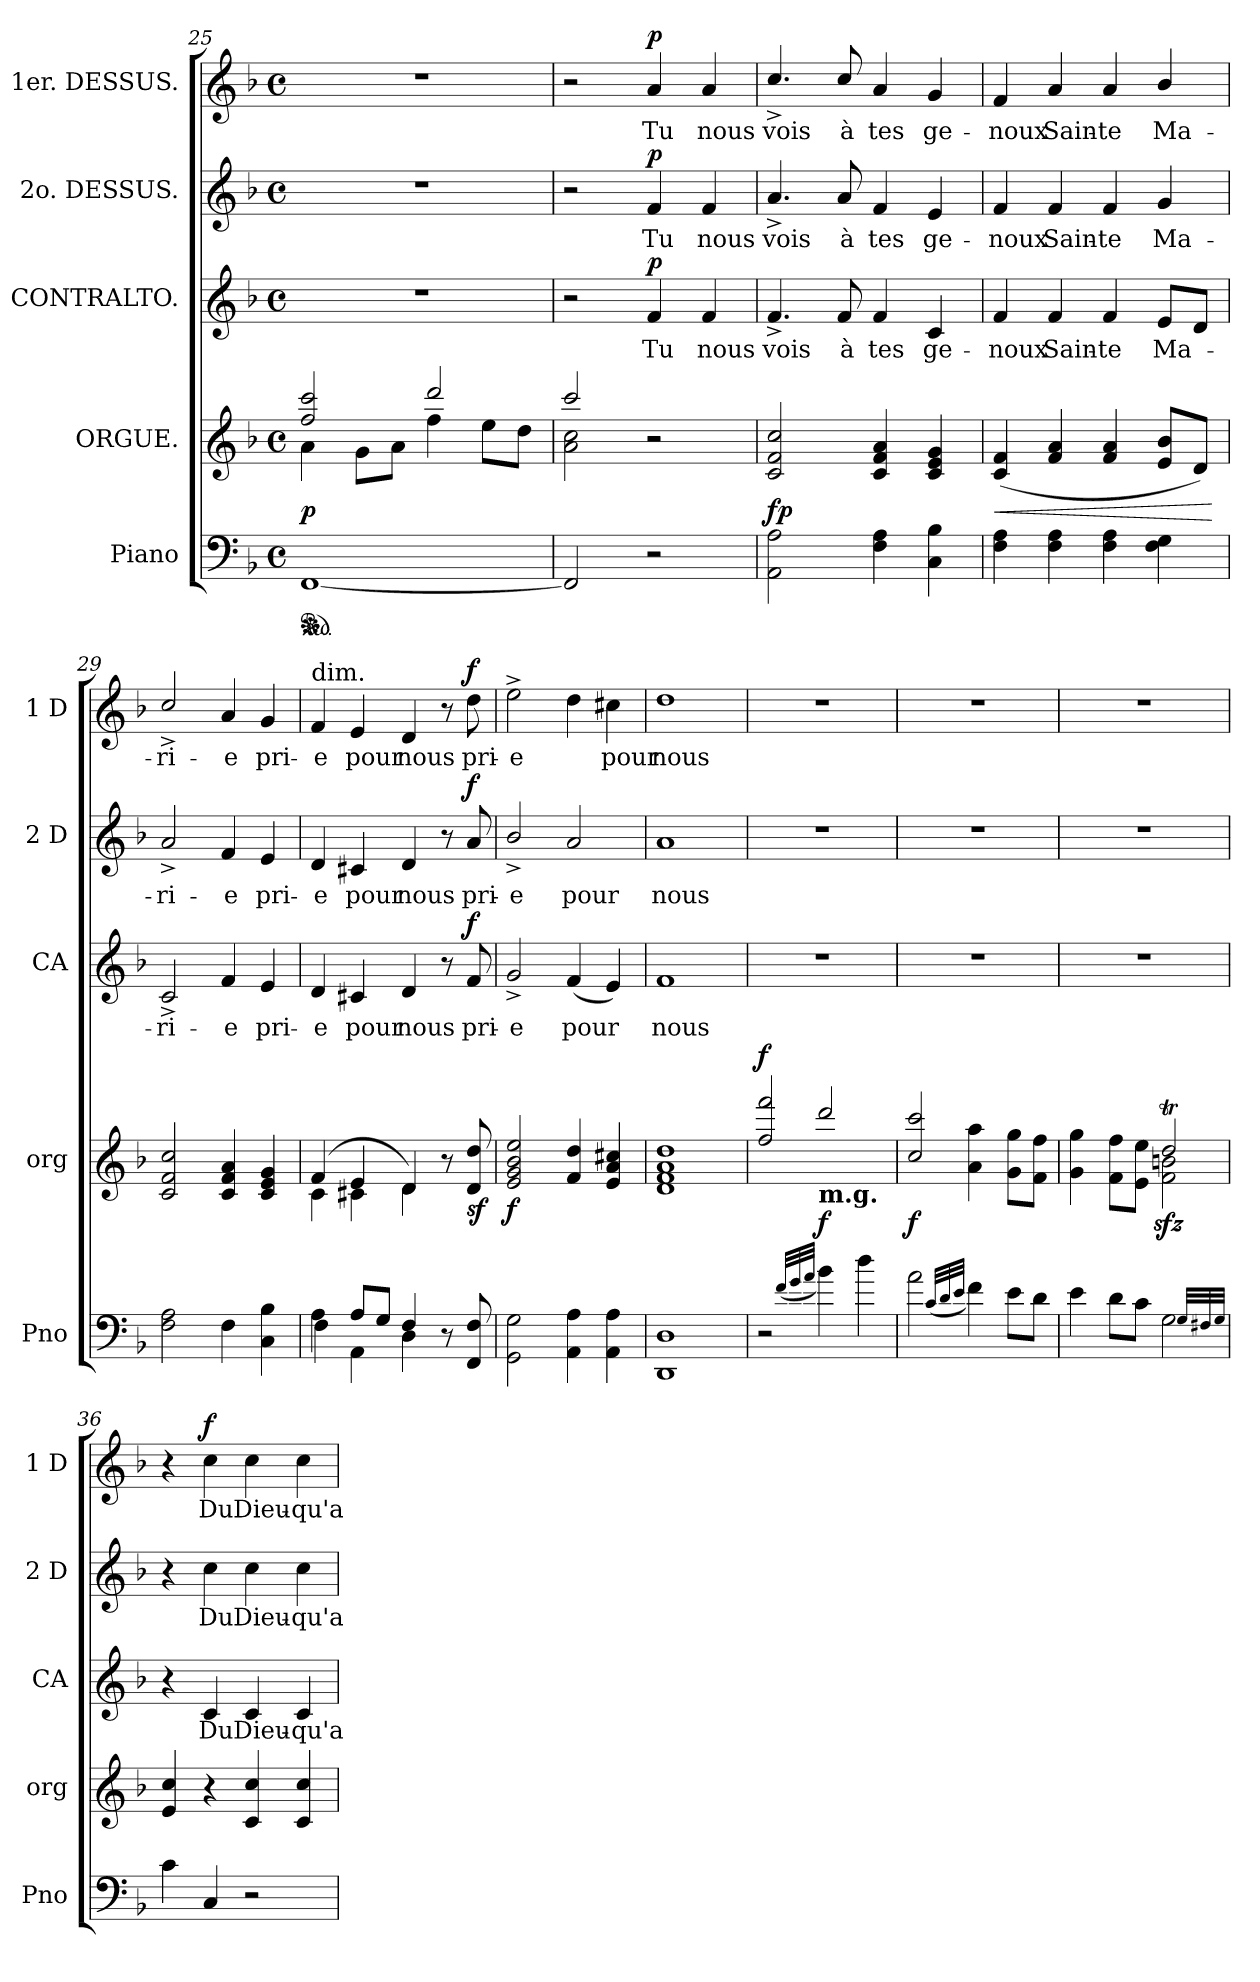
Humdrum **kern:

**kern	**dynam	**kern	**dynam	**kern	**text	**dynam	**kern	**text	**dynam	**kern	**text	**dynam
*part5	*part5	*part4	*part4	*part3	*part3	*part3	*part2	*part2	*part2	*part1	*part1	*part1
*staff5	*staff5	*staff4	*staff4	*staff3	*staff3	*staff3	*staff2	*staff2	*staff2	*staff1	*staff1	*staff1
*I"Piano	*	*I"ORGUE.	*	*I"CONTRALTO.	*	*	*I"2o. DESSUS.	*	*	*I"1er. DESSUS.	*	*
*I'Pno	*	*I'org	*	*I'CA	*	*	*I'2 D	*	*	*I'1 D	*	*
*clefF4	*	*clefG2	*	*clefG2	*	*	*clefG2	*	*	*clefG2	*	*
*k[b-]	*	*k[b-]	*	*k[b-]	*	*	*k[b-]	*	*	*k[b-]	*	*
*d:	*	*d:	*	*d:	*	*	*d:	*	*	*d:	*	*
*M4/4	*	*M4/4	*	*M4/4	*	*	*M4/4	*	*	*M4/4	*	*
*met(c)	*	*met(c)	*	*met(c)	*	*	*met(c)	*	*	*met(c)	*	*
=25	=25	=25	=25	=25	=25	=25	=25	=25	=25	=25	=25	=25
*	*	*^	*	*	*	*	*	*	*	*	*	*
!	!	!	!	!LO:DY:b	!	!	!	!	!	!	!	!	!
*ped	*	*	*	*	*	*	*	*	*	*	*	*	*
*Xped	*	*	*	*	*	*	*	*	*	*	*	*	*
[1FF	.	2ff/ 2ccc/	4a\	p	1r	.	.	1r	.	.	1r	.	.
.	.	.	8g\L	.	.	.	.	.	.	.	.	.	.
.	.	.	8a\J	.	.	.	.	.	.	.	.	.	.
.	.	2ddd/	4ff\	.	.	.	.	.	.	.	.	.	.
.	.	.	8ee\L	.	.	.	.	.	.	.	.	.	.
.	.	.	8dd\J	.	.	.	.	.	.	.	.	.	.
=26	=26	=26	=26	=26	=26	=26	=26	=26	=26	=26	=26	=26	=26
2FF/]	.	2ccc/	2a\ 2cc\	.	2r	.	.	2r	.	.	2r	.	.
!	!	!	!	!	!	!	!LO:DY:a	!	!	!LO:DY:a	!	!	!LO:DY:a
2r	.	2r	2ryy	.	4f/	Tu	p	4f/	Tu	p	4a/	Tu	p
.	.	.	.	.	4f/	nous	.	4f/	nous	.	4a/	nous	.
*	*	*v	*v	*	*	*	*	*	*	*	*	*	*
=27	=27	=27	=27	=27	=27	=27	=27	=27	=27	=27	=27	=27
!	!	!	!LO:DY:b	!	!	!	!	!	!	!	!	!
2AA\ 2A\	.	2c/ 2f/ 2cc/	fp	4.f^>/	vois	.	4.a^>/	vois	.	4.cc^>/	vois	.
.	.	.	.	8f/	à	.	8a/	à	.	8cc/	à	.
4F\ 4A\	.	4c/ 4f/ 4a/	.	4f/	tes	.	4f/	tes	.	4a/	tes	.
4C\ 4B-\	.	4c/ 4e/ 4g/	.	4c/	ge-	.	4e/	ge-	.	4g/	ge-	.
=28	=28	=28	=28	=28	=28	=28	=28	=28	=28	=28	=28	=28
!	!	!	!LO:HP:b	!	!	!	!	!	!	!	!	!
4F\ 4A\	.	(4c/ 4f/	<	4f/	-noux	.	4f/	-noux	.	4f/	-noux	.
4F\ 4A\	.	4f/ 4a/	.	4f/	Sain-	.	4f/	Sain-	.	4a/	Sain-	.
4F\ 4A\	.	4f/ 4a/	.	4f/	-te	.	4f/	-te	.	4a/	-te	.
4F\ 4G\	.	8e/ 8b-/L	.	8e/L	Ma-	.	4g/	Ma-	.	4b-/	Ma-	.
.	.	8d/J)	.	8d/J	.	.	.	.	.	.	.	.
.	.	.	[	.	.	.	.	.	.	.	.	.
=29	=29	=29	=29	=29	=29	=29	=29	=29	=29	=29	=29	=29
2F\ 2A\	.	2c/ 2f/ 2cc/	.	2c^>/	-ri-	.	2a^>/	-ri-	.	2cc^>/	-ri-	.
4F\	.	4c/ 4f/ 4a/	.	4f/	-e	.	4f/	-e	.	4a/	-e	.
4C\ 4B-\	.	4c/ 4e/ 4g/	.	4e/	pri-	.	4e/	pri-	.	4g/	pri-	.
=30	=30	=30	=30	=30	=30	=30	=30	=30	=30	=30	=30	=30
*^	*	*^	*	*	*	*	*	*	*	*	*	*
!	!	!	!	!	!	!	!	!	!	!	!	!LO:TX:a:t=dim.	!	!
4A\	4F\	.	(4f/	4c\	.	4d/	-e	.	4d/	-e	.	4f/	-e	.
8A/L	4AA\	.	4e/	4c#X\	.	4c#X/	pour	.	4c#X/	pour	.	4e/	pour	.
8G/J	.	.	.	.	.	.	.	.	.	.	.	.	.	.
4F/	4D\	.	4d/)	4d\	.	4d/	nous	.	4d/	nous	.	4d/	nous	.
8r	4ryy	.	8r	4ryy	.	8r	.	.	8r	.	.	8r	.	.
!	!	!	!	!	!LO:DY:b	!	!	!LO:DY:a	!	!	!LO:DY:a	!	!	!LO:DY:a
8FF/ 8F/	.	.	8d/ 8dd/	.	sf	8f/	pri-	f	8a/	pri-	f	8dd\	pri-	f
*v	*v	*	*	*	*	*	*	*	*	*	*	*	*	*
*	*	*v	*v	*	*	*	*	*	*	*	*	*	*
=31	=31	=31	=31	=31	=31	=31	=31	=31	=31	=31	=31	=31
!	!	!	!LO:DY:b	!	!	!	!	!	!	!	!	!
2GG\ 2G\	.	2e/ 2g/ 2b-/ 2ee/	f	2g^>/	-e	.	2b-^>/	-e	.	2ee^\	-e	.
4AA\ 4A\	.	4f/ 4dd/	.	(4f/	pour	.	2a/	pour	.	4dd\	.	.
4AA\ 4A\	.	4e/ 4a/ 4cc#X/	.	4e/)	.	.	.	.	.	4cc#X\	pour	.
=32	=32	=32	=32	=32	=32	=32	=32	=32	=32	=32	=32	=32
1DD 1D	.	1d 1f 1a 1dd	.	1f	nous	.	1a	nous	.	1dd	nous	.
=33	=33	=33	=33	=33	=33	=33	=33	=33	=33	=33	=33	=33
!	!	!	!LO:DY:a	!	!	!	!	!	!	!	!	!
2r	.	2ff/ 2fff/	f	1r	.	.	1r	.	.	1r	.	.
(32qqf/LLL	.	.	.	.	.	.	.	.	.	.	.	.
32qqg/	.	.	.	.	.	.	.	.	.	.	.	.
32qqa/JJJ	.	.	.	.	.	.	.	.	.	.	.	.
!LO:TX:a:B:t=m.g.	!	!	!	!	!	!	!	!	!	!	!	!
!	!LO:DY:a	!	!	!	!	!	!	!	!	!	!	!
4b-\)	f	2ddd/	.	.	.	.	.	.	.	.	.	.
4dd\	.	.	.	.	.	.	.	.	.	.	.	.
=34	=34	=34	=34	=34	=34	=34	=34	=34	=34	=34	=34	=34
!	!LO:DY:a	!	!	!	!	!	!	!	!	!	!	!
2a\	f	2cc/ 2ccc/	.	1r	.	.	1r	.	.	1r	.	.
(32qqc/LLL	.	.	.	.	.	.	.	.	.	.	.	.
32qqd/	.	.	.	.	.	.	.	.	.	.	.	.
32qqe/JJJ	.	.	.	.	.	.	.	.	.	.	.	.
4f\)	.	4a\ 4aa\	.	.	.	.	.	.	.	.	.	.
8e\L	.	8g\ 8gg\L	.	.	.	.	.	.	.	.	.	.
8d\J	.	8f\ 8ff\J	.	.	.	.	.	.	.	.	.	.
=35	=35	=35	=35	=35	=35	=35	=35	=35	=35	=35	=35	=35
*	*	*^	*	*	*	*	*	*	*	*	*	*
4e\	.	4g\ 4gg\	2ryy	.	1r	.	.	1r	.	.	1r	.	.
8d\L	.	8f\ 8ff\L	.	.	.	.	.	.	.	.	.	.	.
8c\J	.	8e\ 8ee\J	.	.	.	.	.	.	.	.	.	.	.
2G\	.	2ddT/	2fzz<\ 2bnzz<\	.	.	.	.	.	.	.	.	.	.
*	*	*v	*v	*	*	*	*	*	*	*	*	*	*
32qqG/LLL	.	.	.	.	.	.	.	.	.	.	.	.
32qqF#X/	.	.	.	.	.	.	.	.	.	.	.	.
32qqG/JJJ	.	.	.	.	.	.	.	.	.	.	.	.
=36	=36	=36	=36	=36	=36	=36	=36	=36	=36	=36	=36	=36
4c\	.	4e/ 4cc/	.	4r	.	.	4r	.	.	4r	.	.
!	!	!	!	!	!	!	!	!	!	!	!	!LO:DY:a
4C/	.	4r	.	4c/	Du	.	4cc\	Du	.	4cc\	Du	f
2r	.	4c/ 4cc/	.	4c/	Dieu-	.	4cc\	Dieu-	.	4cc\	Dieu-	.
.	.	4c/ 4cc/	.	4c/	-qu'a-	.	4cc\	-qu'a-	.	4cc\	-qu'a-	.
=	=	=	=	=	=	=	=	=	=	=	=	=
*-	*-	*-	*-	*-	*-	*-	*-	*-	*-	*-	*-	*-
